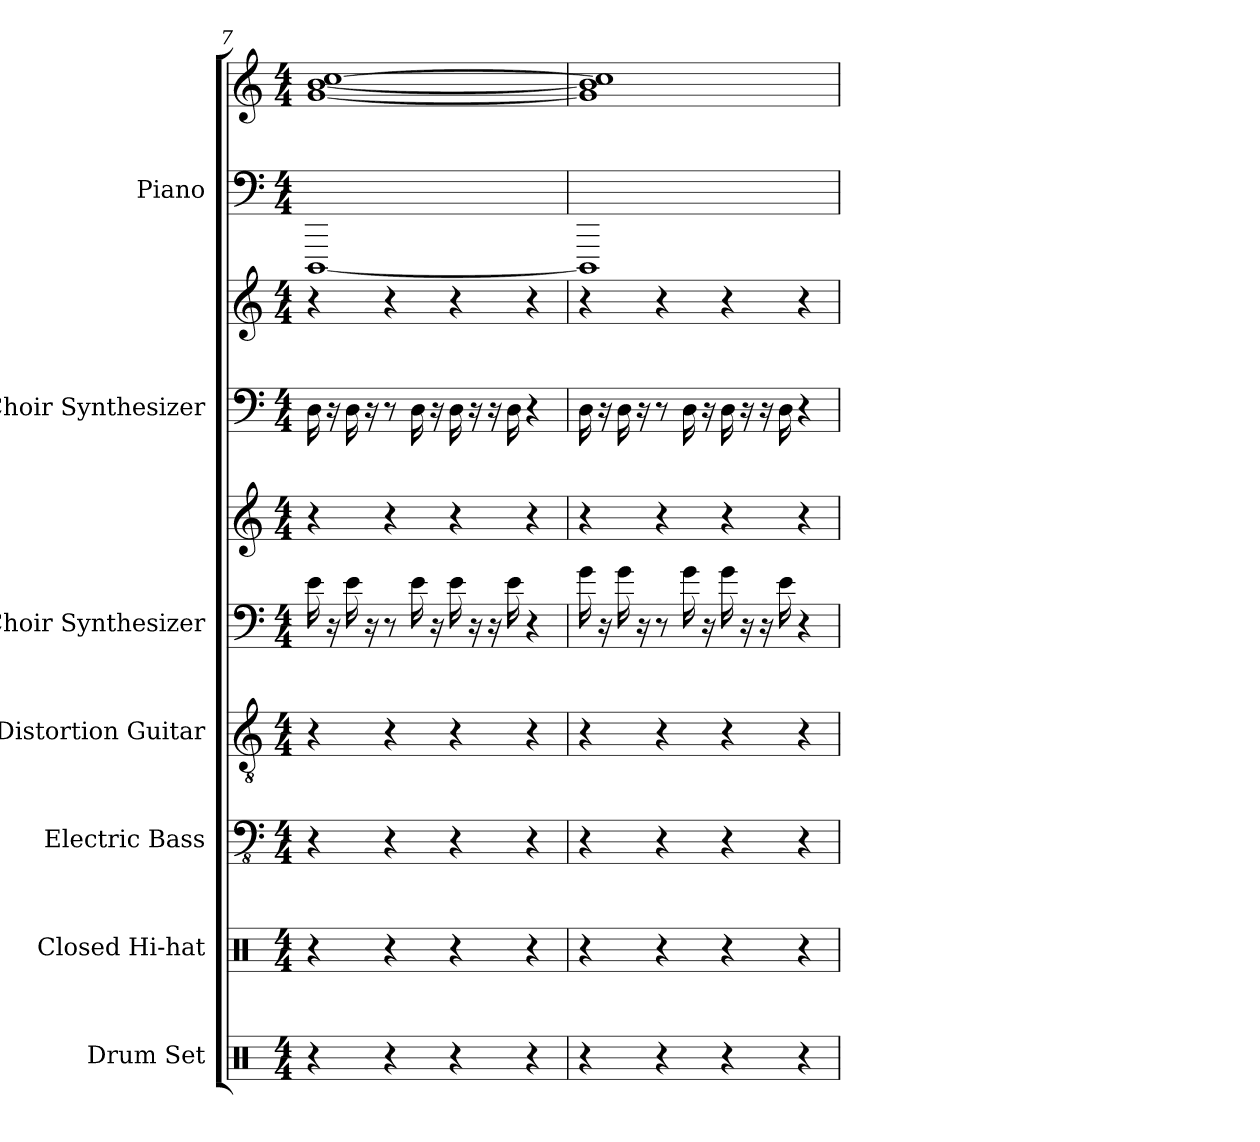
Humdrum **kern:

**kern	**kern	**kern	**kern	**kern	**kern	**kern	**kern	**kern	**kern
*part7	*part6	*part5	*part4	*part3	*part3	*part2	*part2	*part1	*part1
*staff10	*staff9	*staff8	*staff7	*staff6	*staff5	*staff4	*staff3	*staff2	*staff1
*I"Drum Set	*I"Closed Hi-hat	*I"Electric Bass	*I"Distortion Guitar	*I"Choir Synthesizer	*	*I"Choir Synthesizer	*	*I"Piano	*
*I'Drums	*I'Cl HH	*I'El. B.	*I'Dist. Guit.	*I'Synth.	*	*I'Synth.	*	*I'Pno.	*
*clefX	*clefX	*clefFv4	*clefGv2	*clefF4	*clefG2	*clefF4	*clefG2	*clefF4	*clefG2
*k[]	*k[]	*k[]	*k[]	*k[]	*k[]	*k[]	*k[]	*k[]	*k[]
*M4/4	*M4/4	*M4/4	*M4/4	*M4/4	*M4/4	*M4/4	*M4/4	*M4/4	*M4/4
=7	=7	=7	=7	=7	=7	=7	=7	=7	=7
4r	4r	4r	4r	16e	4r	16D	4r	[1DDD	[1cc [1g [1b
.	.	.	.	16r	.	16r	.	.	.
.	.	.	.	16e	.	16D	.	.	.
.	.	.	.	16r	.	16r	.	.	.
4r	4r	4r	4r	8r	4r	8r	4r	.	.
.	.	.	.	16e	.	16D	.	.	.
.	.	.	.	16r	.	16r	.	.	.
4r	4r	4r	4r	16e	4r	16D	4r	.	.
.	.	.	.	16r	.	16r	.	.	.
.	.	.	.	16r	.	16r	.	.	.
.	.	.	.	16e	.	16D	.	.	.
4r	4r	4r	4r	4r	4r	4r	4r	.	.
=8	=8	=8	=8	=8	=8	=8	=8	=8	=8
4r	4r	4r	4r	16g	4r	16D	4r	1DDD]	1cc] 1g] 1b]
.	.	.	.	16r	.	16r	.	.	.
.	.	.	.	16g	.	16D	.	.	.
.	.	.	.	16r	.	16r	.	.	.
4r	4r	4r	4r	8r	4r	8r	4r	.	.
.	.	.	.	16g	.	16D	.	.	.
.	.	.	.	16r	.	16r	.	.	.
4r	4r	4r	4r	16g	4r	16D	4r	.	.
.	.	.	.	16r	.	16r	.	.	.
.	.	.	.	16r	.	16r	.	.	.
.	.	.	.	16e	.	16D	.	.	.
4r	4r	4r	4r	4r	4r	4r	4r	.	.
=	=	=	=	=	=	=	=	=	=
*-	*-	*-	*-	*-	*-	*-	*-	*-	*-
